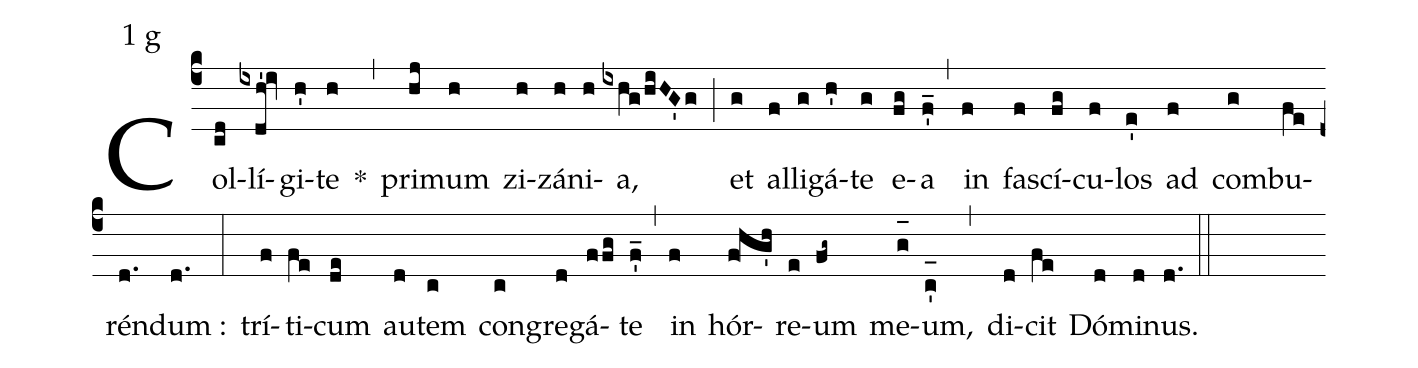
mode:1 g;
%%
(c4) Col(cd)lí(ixdh'!iv)gi(h')te(h) *(,) pri(hj)mum(h) zi(h)zá(h)ni(h)a,(ixhg/hiHG'g) (;) et(g) al(f)li(g)gá(h')te(g) e(fg)a(f'_) (,) in(f) fa(f)scí(fg)cu(f)los(e') ad(f) com(g)bu(fe)rén(d.)dum :(d.) (:) trí(f)ti(fe)cum(de) au(d)tem(c) con(c)gre(d)gá(ffg)te(f'_) (,) in(f) hór(f!hg'h)re(e)um(fg~) me(g_[oh:h])um,(c'_[oh:h]) (,) di(d)cit(fe) Dó(d)mi(d)nus.(d.) (::)
